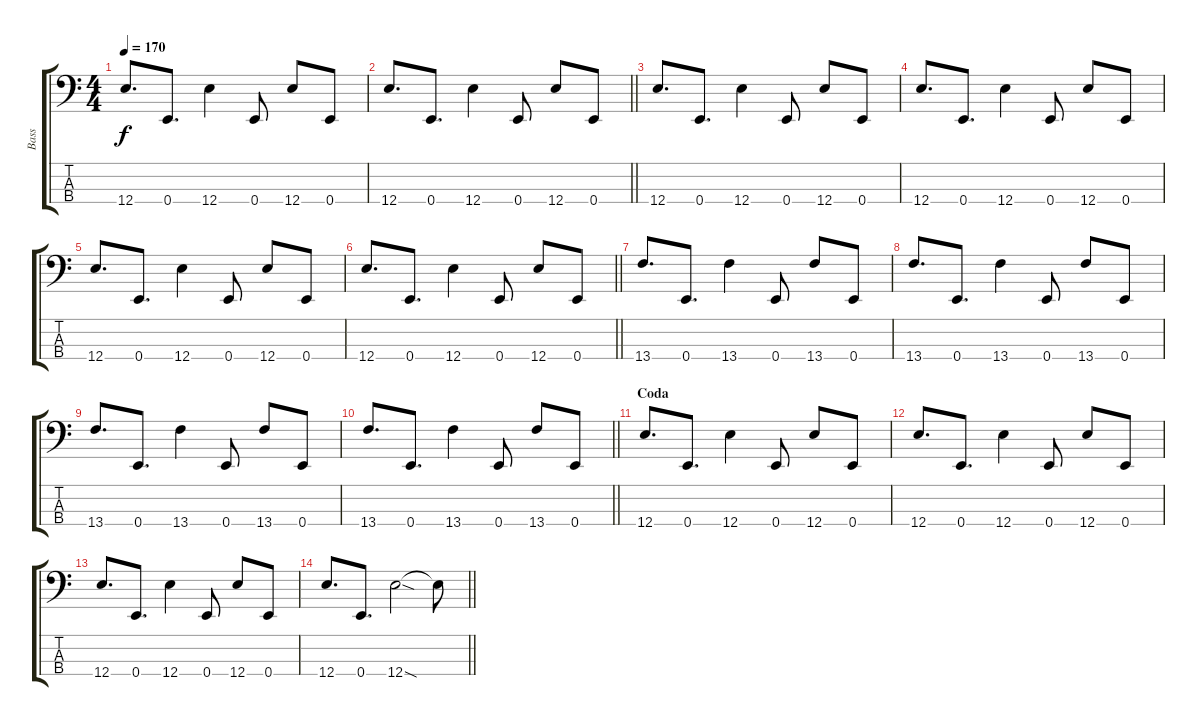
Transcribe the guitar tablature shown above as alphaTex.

\track ("Bass" "Bass") {instrument electricbassfinger}
\staff {score tabs}
\tuning (G2 D2 A1 E1) {hide}
\ts (4 4)
\tempo 170
\clef f4
\ks c
12.4.8{d dy f} 0.4.8{d} 12.4.4 0.4.8 12.4.8 0.4.8 |
\barLineRight lightlight
12.4.8{d} 0.4.8{d} 12.4.4 0.4.8 12.4.8 0.4.8 |
\section ("" "")
12.4.8{d} 0.4.8{d} 12.4.4 0.4.8 12.4.8 0.4.8 |
12.4.8{d} 0.4.8{d} 12.4.4 0.4.8 12.4.8 0.4.8 |
12.4.8{d} 0.4.8{d} 12.4.4 0.4.8 12.4.8 0.4.8 |
\barLineRight lightlight
12.4.8{d} 0.4.8{d} 12.4.4 0.4.8 12.4.8 0.4.8 |
\section ("" "")
13.4.8{d} 0.4.8{d} 13.4.4 0.4.8 13.4.8 0.4.8 |
13.4.8{d} 0.4.8{d} 13.4.4 0.4.8 13.4.8 0.4.8 |
13.4.8{d} 0.4.8{d} 13.4.4 0.4.8 13.4.8 0.4.8 |
\barLineRight lightlight
13.4.8{d} 0.4.8{d} 13.4.4 0.4.8 13.4.8 0.4.8 |
\section ("" "Coda")
12.4.8{d} 0.4.8{d} 12.4.4 0.4.8 12.4.8 0.4.8 |
12.4.8{d} 0.4.8{d} 12.4.4 0.4.8 12.4.8 0.4.8 |
12.4.8{d} 0.4.8{d} 12.4.4 0.4.8 12.4.8 0.4.8 |
\barLineRight lightlight
12.4.8{d} 0.4.8{d} 12.4{sod}.2 12.4{t}.8
